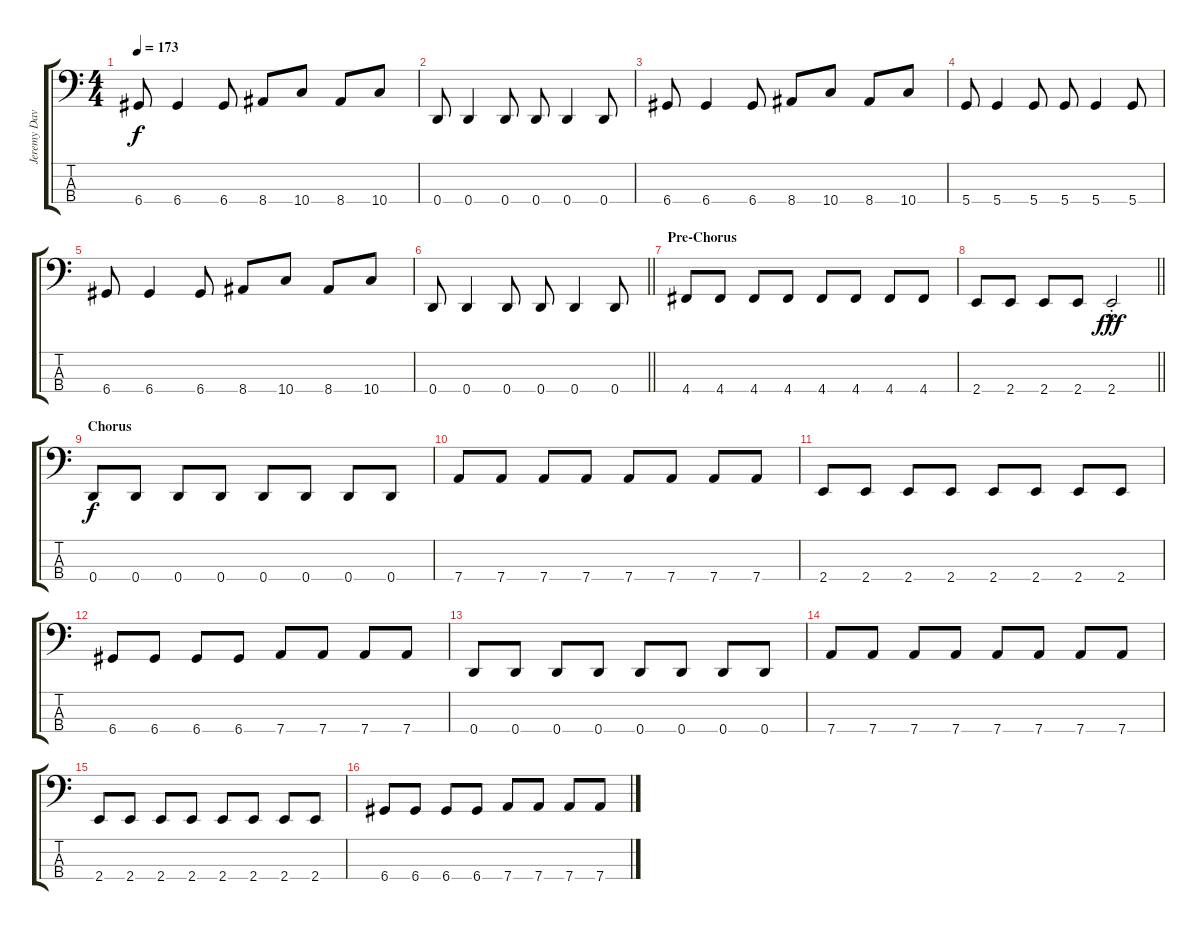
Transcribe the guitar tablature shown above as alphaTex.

\track ("Jeremy Davis" "Jeremy Dav") {instrument electricbasspick}
\staff {score tabs}
\tuning (G2 D2 A1 D1) {hide}
\ts (4 4)
\tempo 173
\clef f4
\ks c
6.4.8{dy f} 6.4.4 6.4.8 8.4.8 10.4.8 8.4.8 10.4.8 |
0.4.8 0.4.4 0.4.8 0.4.8 0.4.4 0.4.8 |
6.4.8 6.4.4 6.4.8 8.4.8 10.4.8 8.4.8 10.4.8 |
5.4.8 5.4.4 5.4.8 5.4.8 5.4.4 5.4.8 |
6.4.8 6.4.4 6.4.8 8.4.8 10.4.8 8.4.8 10.4.8 |
\barLineRight lightlight
0.4.8 0.4.4 0.4.8 0.4.8 0.4.4 0.4.8 |
\section ("" "Pre-Chorus")
4.4.8 4.4.8 4.4.8 4.4.8 4.4.8 4.4.8 4.4.8 4.4.8 |
\barLineRight lightlight
2.4.8 2.4.8 2.4.8 2.4.8 2.4{hac st}.2{dy fff} |
\section ("" "Chorus")
0.4.8{dy f} 0.4.8 0.4.8 0.4.8 0.4.8 0.4.8 0.4.8 0.4.8 |
7.4.8 7.4.8 7.4.8 7.4.8 7.4.8 7.4.8 7.4.8 7.4.8 |
2.4.8 2.4.8 2.4.8 2.4.8 2.4.8 2.4.8 2.4.8 2.4.8 |
6.4.8 6.4.8 6.4.8 6.4.8 7.4.8 7.4.8 7.4.8 7.4.8 |
0.4.8 0.4.8 0.4.8 0.4.8 0.4.8 0.4.8 0.4.8 0.4.8 |
7.4.8 7.4.8 7.4.8 7.4.8 7.4.8 7.4.8 7.4.8 7.4.8 |
2.4.8 2.4.8 2.4.8 2.4.8 2.4.8 2.4.8 2.4.8 2.4.8 |
6.4.8 6.4.8 6.4.8 6.4.8 7.4.8 7.4.8 7.4.8 7.4.8
